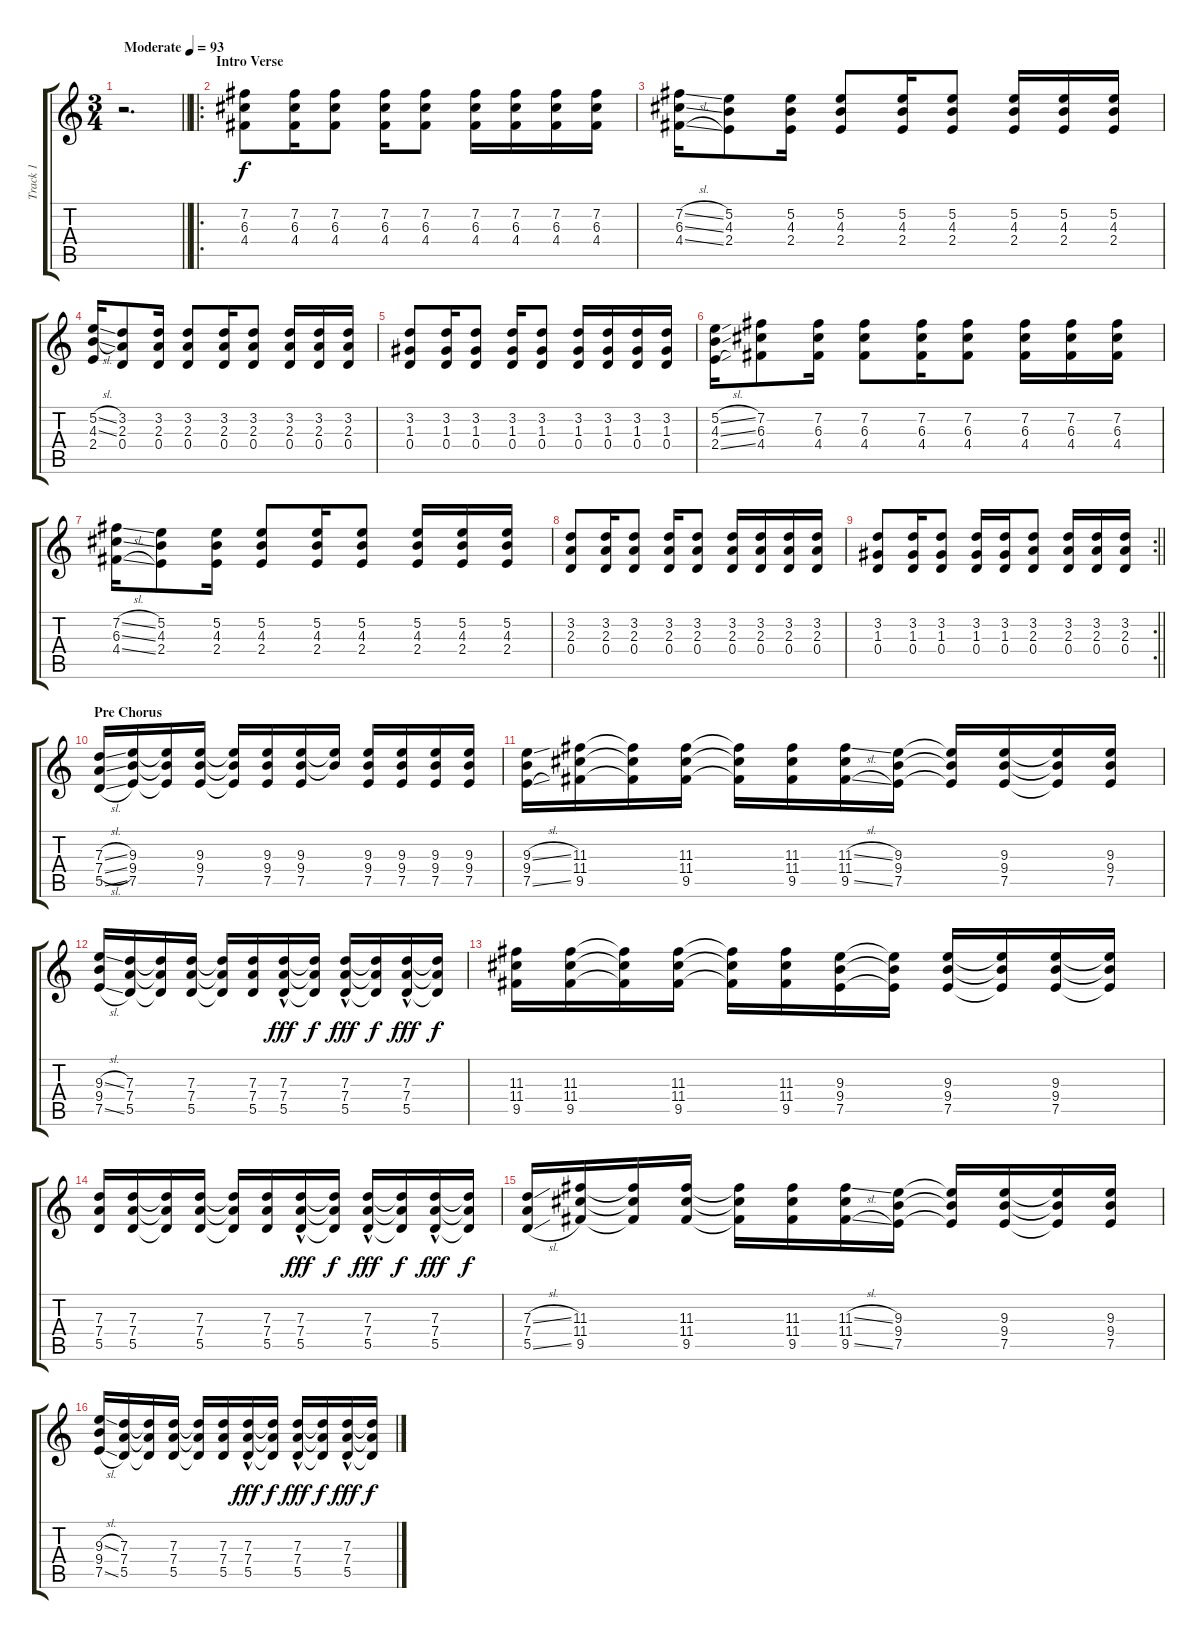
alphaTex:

\track ("Track 1" "Track 1") {instrument acousticguitarsteel}
\staff {score tabs}
\tuning (E4 B3 G3 D3 A2 D2) {hide}
\ts (3 4)
\tempo (93 "Moderate")
\clef g2
\barLineRight lightlight
\ks c
r.2{d dy f instrument acousticguitarsteel} |
\ro
\section ("" "Intro Verse")
(7.2 6.3 4.4).8 (7.2 6.3 4.4).16 (7.2 6.3 4.4).8 (7.2 6.3 4.4).16 (7.2 6.3 4.4).8 (7.2 6.3 4.4).16 (7.2 6.3 4.4).16 (7.2 6.3 4.4).16 (7.2 6.3 4.4).16 |
(7.2{sl} 6.3{sl} 4.4{sl}).16 (5.2 4.3 2.4).8 (5.2 4.3 2.4).16 (5.2 4.3 2.4).8 (5.2 4.3 2.4).16 (5.2 4.3 2.4).8 (5.2 4.3 2.4).16 (5.2 4.3 2.4).16 (5.2 4.3 2.4).16 |
(5.2{sl} 4.3{sl} 2.4).16 (3.2 2.3 0.4).8 (3.2 2.3 0.4).16 (3.2 2.3 0.4).8 (3.2 2.3 0.4).16 (3.2 2.3 0.4).8 (3.2 2.3 0.4).16 (3.2 2.3 0.4).16 (3.2 2.3 0.4).16 |
(3.2 1.3 0.4).8 (3.2 1.3 0.4).16 (3.2 1.3 0.4).8 (3.2 1.3 0.4).16 (3.2 1.3 0.4).8 (3.2 1.3 0.4).16 (3.2 1.3 0.4).16 (3.2 1.3 0.4).16 (3.2 1.3 0.4).16 |
(5.2{sl} 4.3{sl} 2.4{sl}).16 (7.2 6.3 4.4).8 (7.2 6.3 4.4).16 (7.2 6.3 4.4).8 (7.2 6.3 4.4).16 (7.2 6.3 4.4).8 (7.2 6.3 4.4).16 (7.2 6.3 4.4).16 (7.2 6.3 4.4).16 |
(7.2{sl} 6.3{sl} 4.4{sl}).16 (5.2 4.3 2.4).8 (5.2 4.3 2.4).16 (5.2 4.3 2.4).8 (5.2 4.3 2.4).16 (5.2 4.3 2.4).8 (5.2 4.3 2.4).16 (5.2 4.3 2.4).16 (5.2 4.3 2.4).16 |
(3.2 2.3 0.4).8 (3.2 2.3 0.4).16 (3.2 2.3 0.4).8 (3.2 2.3 0.4).16 (3.2 2.3 0.4).8 (3.2 2.3 0.4).16 (3.2 2.3 0.4).16 (3.2 2.3 0.4).16 (3.2 2.3 0.4).16 |
\rc 2
\barLineRight lightlight
(3.2 1.3 0.4).8 (3.2 1.3 0.4).16 (3.2 1.3 0.4).8 (3.2 1.3 0.4).16 (3.2 1.3 0.4).16 (3.2 2.3 0.4).8 (3.2 2.3 0.4).16 (3.2 2.3 0.4).16 (3.2 2.3 0.4).16 |
\section ("" "Pre Chorus")
(7.3{sl} 7.4{sl} 5.5{sl}).16 (9.3 9.4 7.5).16 (9.3{t} 9.4{t} 7.5{t}).16 (9.3 9.4 7.5).16 (9.3{t} 9.4{t} 7.5{t}).16 (9.3 9.4 7.5).16 (9.3 9.4 7.5).16 (9.3{t} 9.4{t}).16 (9.3 9.4 7.5).16 (9.3 9.4 7.5).16 (9.3 9.4 7.5).16 (9.3 9.4 7.5).16 |
(9.3{sl} 9.4 7.5{sl}).16 (11.3 11.4 9.5).16 (11.3{t} 11.4{t} 9.5{t}).16 (11.3 11.4 9.5).16 (11.3{t} 11.4{t} 9.5{t}).16 (11.3 11.4 9.5).16 (11.3{sl} 11.4 9.5{sl}).16 (9.3 9.4 7.5).16 (9.3{t} 9.4{t} 7.5{t}).16 (9.3 9.4 7.5).16 (9.3{t} 9.4{t} 7.5{t}).16 (9.3 9.4 7.5).16 |
(9.3{sl} 9.4 7.5{sl}).16 (7.3 7.4 5.5).16 (7.3{t} 7.4{t} 5.5{t}).16 (7.3 7.4 5.5).16 (7.3{t} 7.4{t} 5.5{t}).16 (7.3 7.4 5.5).16 (7.3{hac} 7.4{hac} 5.5{hac}).16{dy fff} (7.3{t} 7.4{t} 5.5{t}).16{dy f} (7.3{hac} 7.4{hac} 5.5{hac}).16{dy fff} (7.3{t} 7.4{t} 5.5{t}).16{dy f} (7.3{hac} 7.4{hac} 5.5{hac}).16{dy fff} (7.3{t} 7.4{t} 5.5{t}).16{dy f} |
(11.3 11.4 9.5).16 (11.3 11.4 9.5).16 (11.3{t} 11.4{t} 9.5{t}).16 (11.3 11.4 9.5).16 (11.3{t} 11.4{t} 9.5{t}).16 (11.3 11.4 9.5).16 (9.3 9.4 7.5).16 (9.3{t} 9.4{t} 7.5{t}).16 (9.3 9.4 7.5).16 (9.3{t} 9.4{t} 7.5{t}).16 (9.3 9.4 7.5).16 (9.3{t} 9.4{t} 7.5{t}).16 |
(7.3 7.4 5.5).16 (7.3 7.4 5.5).16 (7.3{t} 7.4{t} 5.5{t}).16 (7.3 7.4 5.5).16 (7.3{t} 7.4{t} 5.5{t}).16 (7.3 7.4 5.5).16 (7.3{hac} 7.4{hac} 5.5{hac}).16{dy fff} (7.3{t} 7.4{t} 5.5{t}).16{dy f} (7.3{hac} 7.4{hac} 5.5{hac}).16{dy fff} (7.3{t} 7.4{t} 5.5{t}).16{dy f} (7.3{hac} 7.4{hac} 5.5{hac}).16{dy fff} (7.3{t} 7.4{t} 5.5{t}).16{dy f} |
(7.3{sl} 7.4 5.5{sl}).16 (11.3 11.4 9.5).16 (11.3{t} 11.4{t} 9.5{t}).16 (11.3 11.4 9.5).16 (11.3{t} 11.4{t} 9.5{t}).16 (11.3 11.4 9.5).16 (11.3{sl} 11.4 9.5{sl}).16 (9.3 9.4 7.5).16 (9.3{t} 9.4{t} 7.5{t}).16 (9.3 9.4 7.5).16 (9.3{t} 9.4{t} 7.5{t}).16 (9.3 9.4 7.5).16 |
(9.3{sl} 9.4 7.5{sl}).16 (7.3 7.4 5.5).16 (7.3{t} 7.4{t} 5.5{t}).16 (7.3 7.4 5.5).16 (7.3{t} 7.4{t} 5.5{t}).16 (7.3 7.4 5.5).16 (7.3{hac} 7.4{hac} 5.5{hac}).16{dy fff} (7.3{t} 7.4{t} 5.5{t}).16{dy f} (7.3{hac} 7.4{hac} 5.5{hac}).16{dy fff} (7.3{t} 7.4{t} 5.5{t}).16{dy f} (7.3{hac} 7.4{hac} 5.5{hac}).16{dy fff} (7.3{t} 7.4{t} 5.5{t}).16{dy f}
